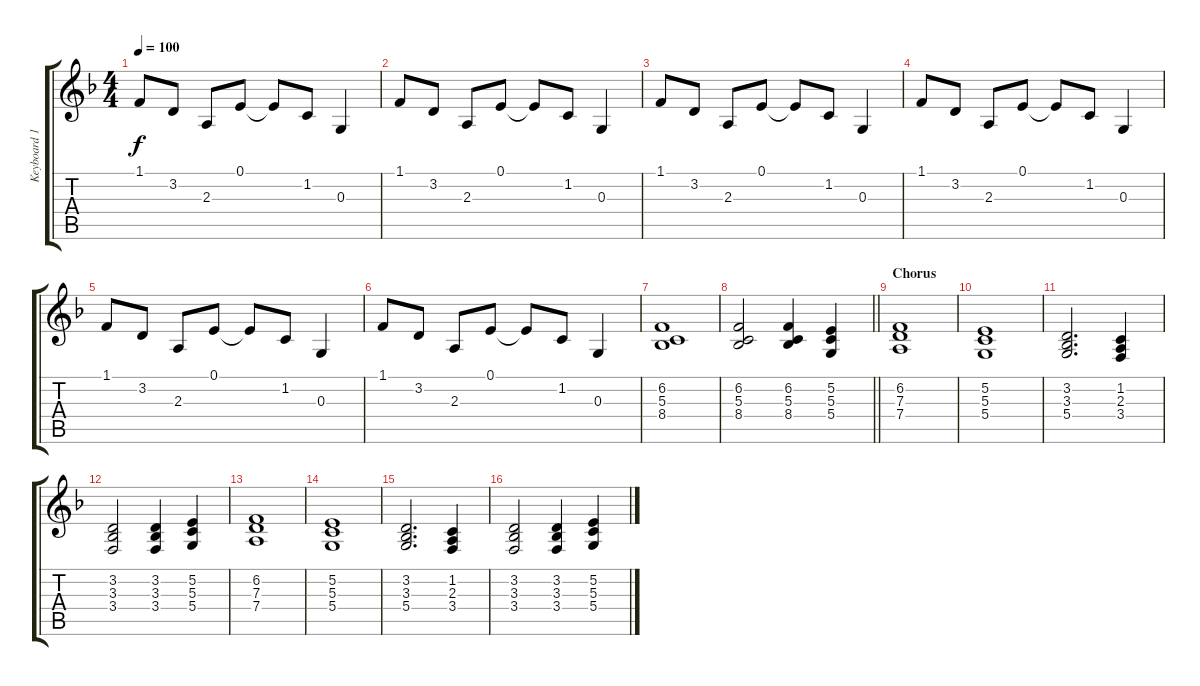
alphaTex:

\track ("Keyboard 1" "Keyboard 1") {instrument acousticgrandpiano}
\staff {score tabs}
\tuning (E4 B3 G3 D3 A2 E2) {hide}
\ts (4 4)
\tempo 100
\clef g2
\ks f
1.1.8{dy f} 3.2.8 2.3.8 0.1.8 0.1{t}.8 1.2.8 0.3.4 |
1.1.8 3.2.8 2.3.8 0.1.8 0.1{t}.8 1.2.8 0.3.4 |
1.1.8 3.2.8 2.3.8 0.1.8 0.1{t}.8 1.2.8 0.3.4 |
1.1.8 3.2.8 2.3.8 0.1.8 0.1{t}.8 1.2.8 0.3.4 |
1.1.8 3.2.8 2.3.8 0.1.8 0.1{t}.8 1.2.8 0.3.4 |
1.1.8 3.2.8 2.3.8 0.1.8 0.1{t}.8 1.2.8 0.3.4 |
(6.2 5.3 8.4).1{instrument stringensemble1} |
\barLineRight lightlight
(6.2 5.3 8.4).2 (6.2 5.3 8.4).4 (5.2 5.3 5.4).4 |
\section ("" "Chorus")
(6.2 7.3 7.4).1 |
(5.2 5.3 5.4).1 |
(3.2 3.3 5.4).2{d} (1.2 2.3 3.4).4 |
(3.2 3.3 3.4).2 (3.2 3.3 3.4).4 (5.2 5.3 5.4).4 |
(6.2 7.3 7.4).1 |
(5.2 5.3 5.4).1 |
(3.2 3.3 5.4).2{d} (1.2 2.3 3.4).4 |
(3.2 3.3 3.4).2 (3.2 3.3 3.4).4 (5.2 5.3 5.4).4
